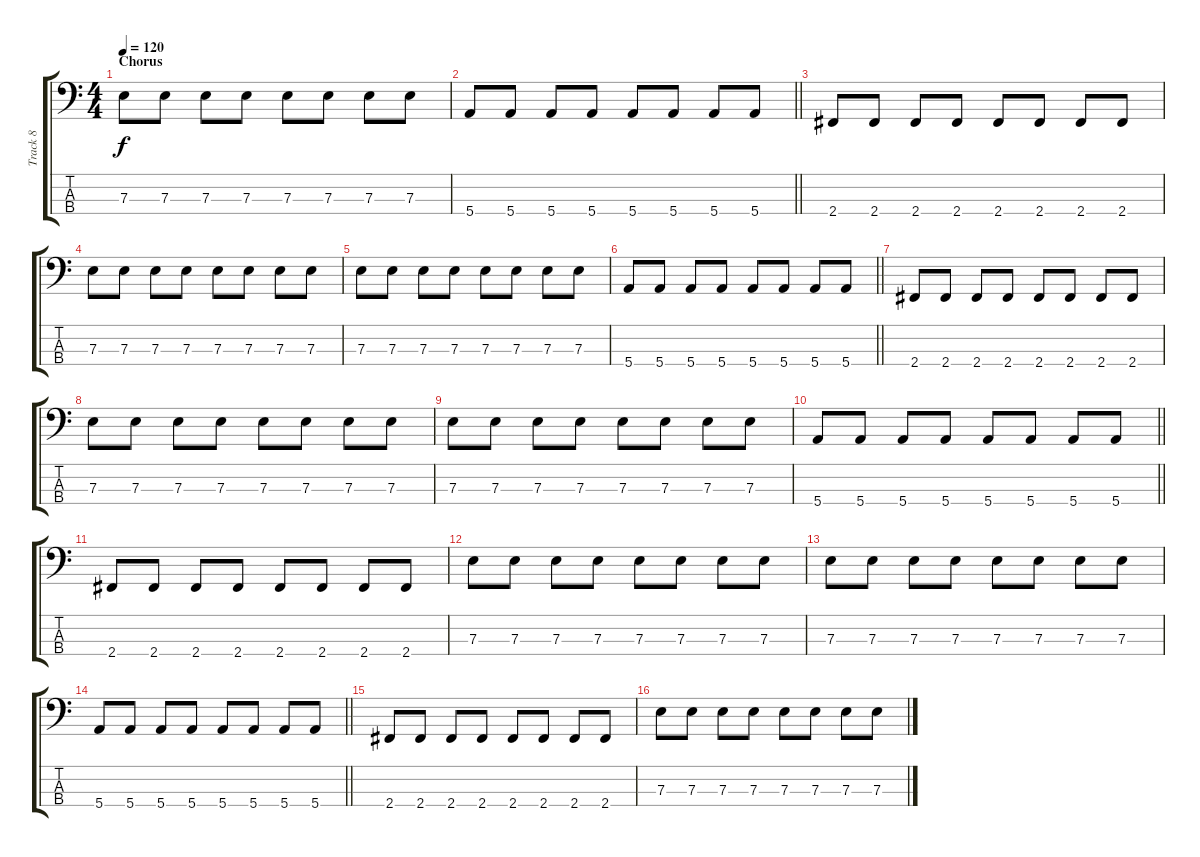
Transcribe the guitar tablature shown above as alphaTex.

\track ("Track 8" "Track 8") {instrument electricbassfinger}
\staff {score tabs}
\tuning (G2 D2 A1 E1) {hide}
\ts (4 4)
\section ("" "Chorus")
\tempo 120
\clef f4
\ks c
7.3.8{dy f} 7.3.8 7.3.8 7.3.8 7.3.8 7.3.8 7.3.8 7.3.8 |
\barLineRight lightlight
5.4.8 5.4.8 5.4.8 5.4.8 5.4.8 5.4.8 5.4.8 5.4.8 |
2.4.8 2.4.8 2.4.8 2.4.8 2.4.8 2.4.8 2.4.8 2.4.8 |
7.3.8 7.3.8 7.3.8 7.3.8 7.3.8 7.3.8 7.3.8 7.3.8 |
7.3.8 7.3.8 7.3.8 7.3.8 7.3.8 7.3.8 7.3.8 7.3.8 |
\barLineRight lightlight
5.4.8 5.4.8 5.4.8 5.4.8 5.4.8 5.4.8 5.4.8 5.4.8 |
2.4.8 2.4.8 2.4.8 2.4.8 2.4.8 2.4.8 2.4.8 2.4.8 |
7.3.8 7.3.8 7.3.8 7.3.8 7.3.8 7.3.8 7.3.8 7.3.8 |
7.3.8 7.3.8 7.3.8 7.3.8 7.3.8 7.3.8 7.3.8 7.3.8 |
\barLineRight lightlight
5.4.8 5.4.8 5.4.8 5.4.8 5.4.8 5.4.8 5.4.8 5.4.8 |
2.4.8 2.4.8 2.4.8 2.4.8 2.4.8 2.4.8 2.4.8 2.4.8 |
7.3.8 7.3.8 7.3.8 7.3.8 7.3.8 7.3.8 7.3.8 7.3.8 |
7.3.8 7.3.8 7.3.8 7.3.8 7.3.8 7.3.8 7.3.8 7.3.8 |
\barLineRight lightlight
5.4.8 5.4.8 5.4.8 5.4.8 5.4.8 5.4.8 5.4.8 5.4.8 |
2.4.8 2.4.8 2.4.8 2.4.8 2.4.8 2.4.8 2.4.8 2.4.8 |
7.3.8 7.3.8 7.3.8 7.3.8 7.3.8 7.3.8 7.3.8 7.3.8
